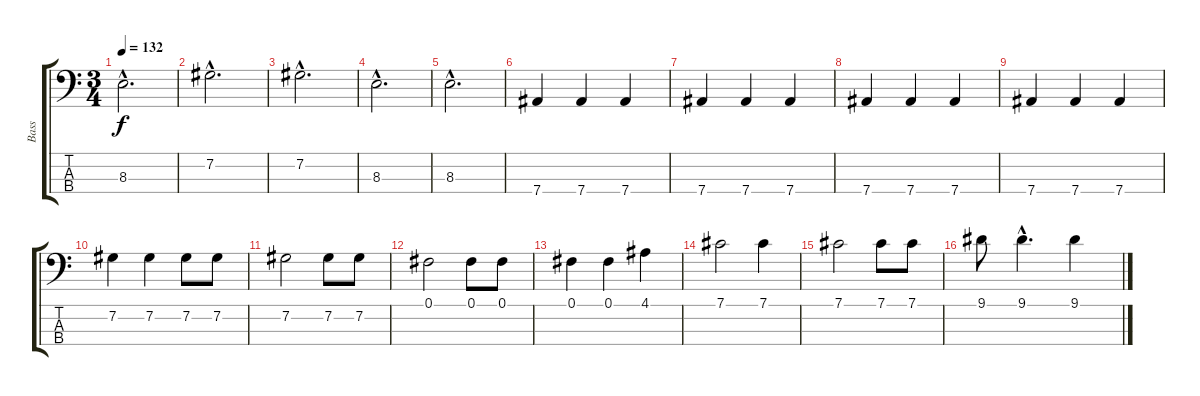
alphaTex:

\track ("Bass" "Bass") {instrument electricbassfinger}
\staff {score tabs}
\tuning (Gb2 Db2 Ab1 Eb1) {hide}
\ts (3 4)
\tempo 132
\clef f4
\ks c
8.3{hac t}.2{d dy f} |
7.2{hac}.2{d} |
7.2{hac}.2{d} |
8.3{hac}.2{d} |
8.3{hac}.2{d} |
7.4.4 7.4.4 7.4.4 |
7.4.4 7.4.4 7.4.4 |
7.4.4 7.4.4 7.4.4 |
7.4.4 7.4.4 7.4.4 |
7.2.4 7.2.4 7.2.8 7.2.8 |
7.2.2 7.2.8 7.2.8 |
0.1.2 0.1.8 0.1.8 |
0.1.4 0.1.4 4.1.4 |
7.1.2 7.1.4 |
7.1.2 7.1.8 7.1.8 |
9.1.8 9.1{hac}.4{d} 9.1.4
